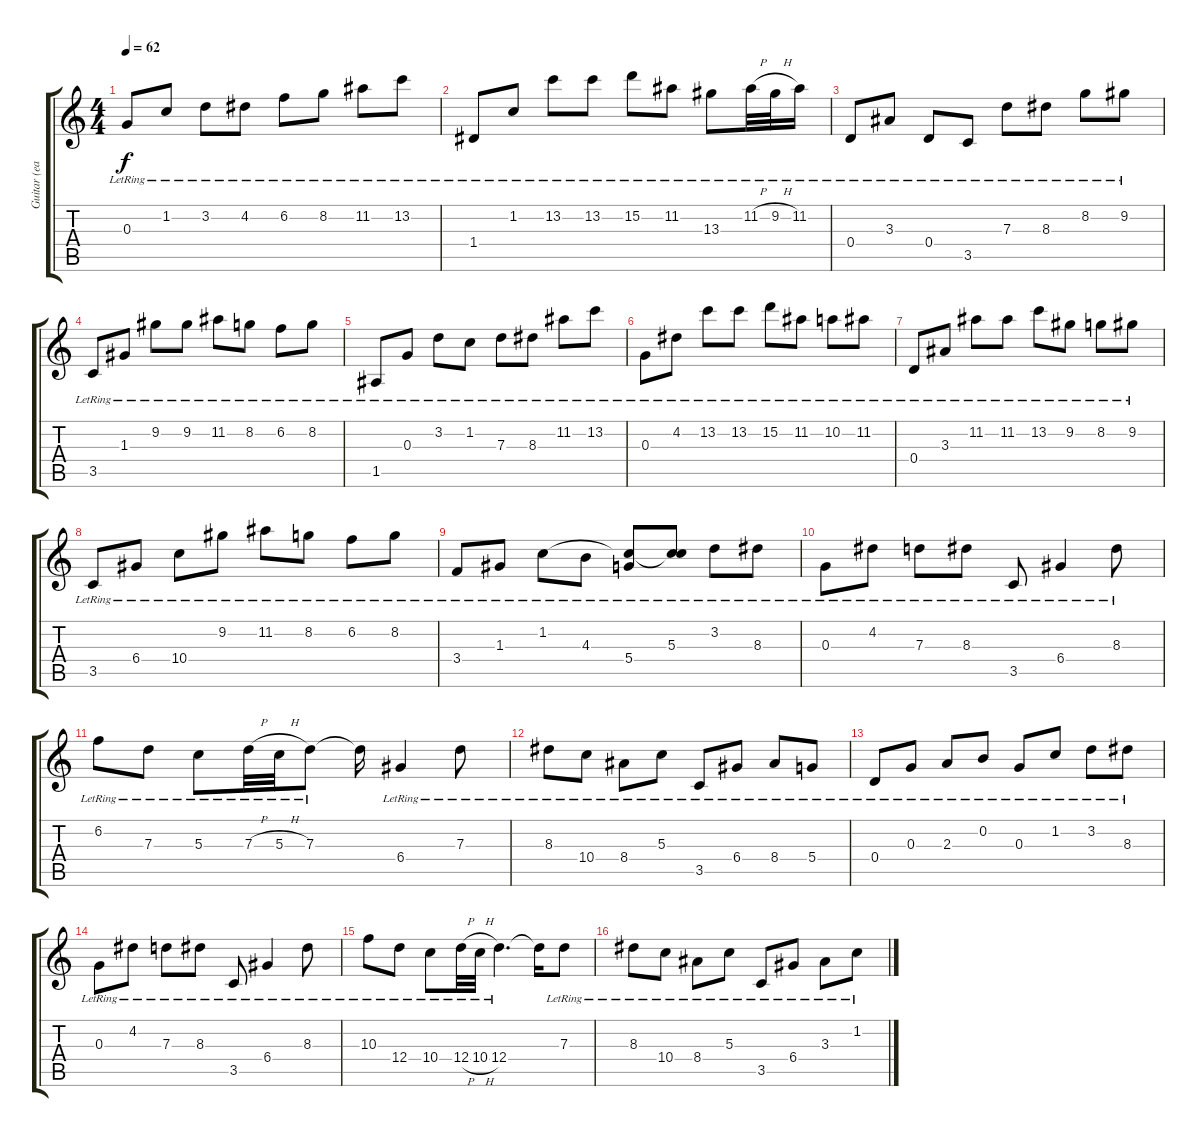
\track ("Guitar (easy)" "Guitar (ea") {instrument acousticguitarsteel}
\staff {score tabs}
\tuning (E4 B3 G3 D3 A2 E2) {hide}
\ts (4 4)
\tempo 62
\clef g2
\ks c
0.3{lr}.8{dy f} 1.2{lr}.8 3.2{lr}.8 4.2{lr}.8 6.2{lr}.8 8.2{lr}.8 11.2{lr}.8 13.2{lr}.8 |
1.4{lr}.8 1.2{lr}.8 13.2{lr}.8 13.2{lr}.8 15.2{lr}.8 11.2{lr}.8 13.3{lr}.8 11.2{h lr}.32 9.2{h lr}.32 11.2{lr}.16 |
0.4{lr}.8 3.3{lr}.8 0.4{lr}.8 3.5{lr}.8 7.3{lr}.8 8.3{lr}.8 8.2{lr}.8 9.2{lr}.8 |
3.5{lr}.8 1.3{lr}.8 9.2{lr}.8 9.2{lr}.8 11.2{lr}.8 8.2{lr}.8 6.2{lr}.8 8.2{lr}.8 |
1.5{lr}.8 0.3{lr}.8 3.2{lr}.8 1.2{lr}.8 7.3{lr}.8 8.3{lr}.8 11.2{lr}.8 13.2{lr}.8 |
0.3{lr}.8 4.2{lr}.8 13.2{lr}.8 13.2{lr}.8 15.2{lr}.8 11.2{lr}.8 10.2{lr}.8 11.2{lr}.8 |
0.4{lr}.8 3.3{lr}.8 11.2{lr}.8 11.2{lr}.8 13.2{lr}.8 9.2{lr}.8 8.2{lr}.8 9.2{lr}.8 |
3.5{lr}.8 6.4{lr}.8 10.4{lr}.8 9.2{lr}.8 11.2{lr}.8 8.2{lr}.8 6.2{lr}.8 8.2{lr}.8 |
3.4{lr}.8 1.3{lr}.8 1.2{lr}.8 4.3{lr}.8 (1.2{t} 5.4{lr}).8 (1.2{t} 5.3{lr}).8 3.2{lr}.8 8.3{lr}.8 |
0.3{lr}.8 4.2{lr}.8 7.3{lr}.8 8.3{lr}.8 3.5{lr}.8 6.4{lr}.4 8.3{lr}.8 |
6.2{lr}.8 7.3{lr}.8 5.3{lr}.8 7.3{h lr}.32 5.3{h lr}.32 7.3{lr}.8 7.3{t}.16 6.4{lr}.4 7.3{lr}.8 |
8.3{lr}.8 10.4{lr}.8 8.4{lr}.8 5.3{lr}.8 3.5{lr}.8 6.4{lr}.8 8.4{lr}.8 5.4{lr}.8 |
0.4{lr}.8 0.3{lr}.8 2.3{lr}.8 0.2{lr}.8 0.3{lr}.8 1.2{lr}.8 3.2{lr}.8 8.3{lr}.8 |
0.3{lr}.8 4.2{lr}.8 7.3{lr}.8 8.3{lr}.8 3.5{lr}.8 6.4{lr}.4 8.3{lr}.8 |
10.3{lr}.8 12.4{lr}.8 10.4{lr}.8 12.4{h lr}.32 10.4{h lr}.32 12.4{lr}.4{d} 12.4{t}.16 7.3{lr}.8 |
8.3{lr}.8 10.4{lr}.8 8.4{lr}.8 5.3{lr}.8 3.5{lr}.8 6.4{lr}.8 3.3{lr}.8 1.2{lr}.8
